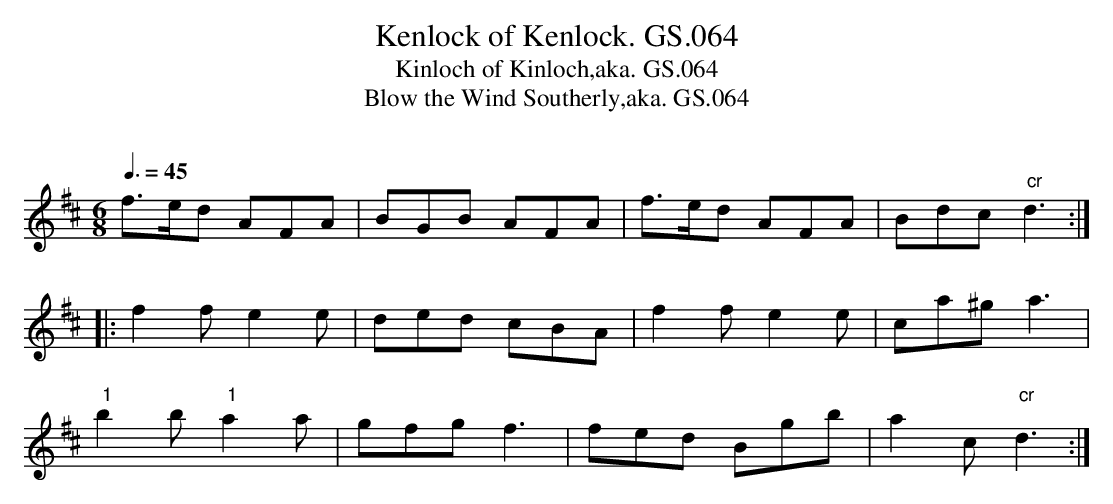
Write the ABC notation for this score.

X:1
T:Kenlock of Kenlock. GS.064
T:Kinloch of Kinloch,aka. GS.064
T:Blow the Wind Southerly,aka. GS.064
M:6/8
L:1/8
Q:3/8=45
O:
K:D major
f>ed AFA | BGB AFA | f>ed AFA | Bdc  " cr" d3 :|
|: f2f e2e | ded cBA | f2f e2e | ca^g a3 |
" 1" b2b " 1"a2a | gfg f3 | fed Bgb | a2c " cr"d3 :|
